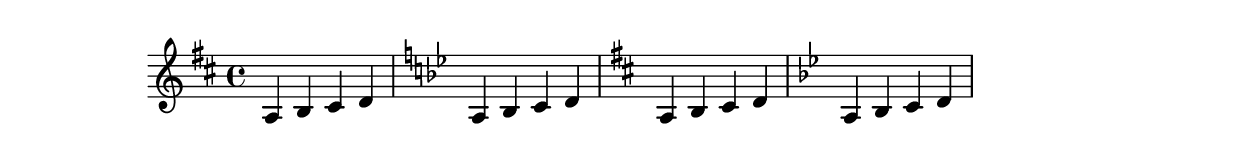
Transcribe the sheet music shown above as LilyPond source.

%% Do not edit this file; it is auto-generated from LSR http://lsr.dsi.unimi.it
%% This file is in the public domain.
\version "2.11.62"

\header {
  lsrtags = "pitches"

doctitlees = "Evitar que se impriman becuadros cuando cambia la armadura"
texidoces = "
Cuando cambia la armadura de la tonalidad, se imprimen becuadros
automáticamente para cancelar las alteraciones de las armaduras
anteriores.  Esto se puede evitar estableciendo al valor \"falso\" la
propiedad @code{printKeyCancellation} del contexto @code{Staff}.

"

doctitlede = "Auflösungzeichen nicht setzen, wenn die Tonart wechselt"

texidocde = "
Wenn die Tonart wechselt, werden automatisch Auflösungszeichen ausgegeben,
um Versetzungszeichen der vorherigen Tonart aufzulösen.  Das kann
verhindert werden, indem die @code{printKeyCancellation}-Eigenschaft
im @code{Staff}-Kontext auf \"false\" gesetzt wird.
"

  texidoc = "
When the key signature changes, natural signs are automatically printed
to cancel any accidentals from previous key signatures.  This may be
prevented by setting to \"false\" the @code{printKeyCancellation}
property in the @code{Staff} context. 

"
  doctitle = "Preventing natural signs from being printed when the key signature changes"
} % begin verbatim

\relative c' {
  \key d \major
  a4 b cis d
  \key g \minor
  a4 bes c d
  \set Staff.printKeyCancellation = ##f
  \key d \major
  a4 b cis d
  \key g \minor
  a4 bes c d
}
